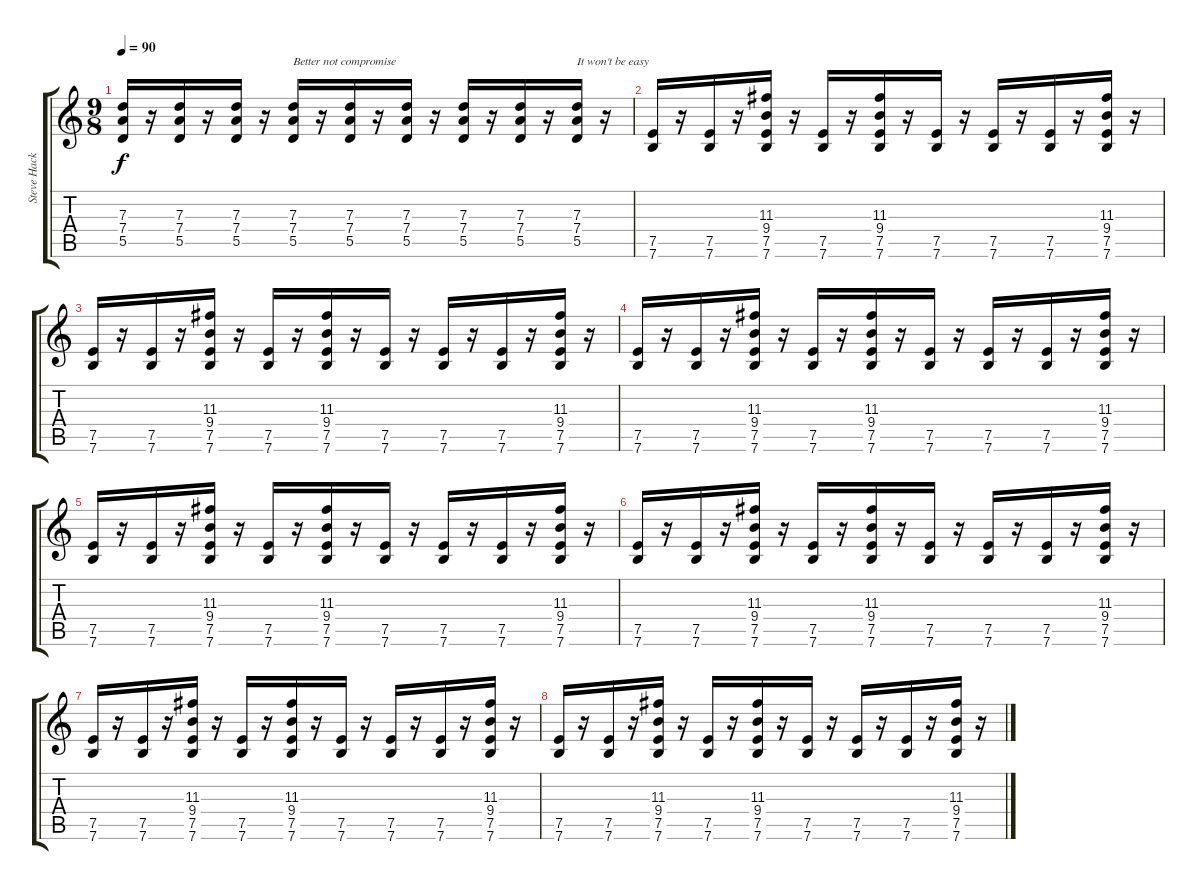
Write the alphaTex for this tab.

\track ("Steve Hackett (electric guitar 2)" "Steve Hack") {instrument overdrivenguitar}
\staff {score tabs}
\tuning (E4 B3 G3 D3 A2 E2) {hide}
\ts (9 8)
\tempo 90
\clef g2
\ks c
(7.3 7.4 5.5).16{dy f} r.16 (7.3 7.4 5.5).16 r.16 (7.3 7.4 5.5).16 r.16 (7.3 7.4 5.5).16{txt "Better not compromise"} r.16 (7.3 7.4 5.5).16 r.16 (7.3 7.4 5.5).16 r.16 (7.3 7.4 5.5).16 r.16 (7.3 7.4 5.5).16 r.16 (7.3 7.4 5.5).16{txt "It won't be easy"} r.16 |
(7.5 7.6).16 r.16 (7.5 7.6).16 r.16 (11.3 9.4 7.5 7.6).16 r.16 (7.5 7.6).16 r.16 (11.3 9.4 7.5 7.6).16 r.16 (7.5 7.6).16 r.16 (7.5 7.6).16 r.16 (7.5 7.6).16 r.16 (11.3 9.4 7.5 7.6).16 r.16 |
(7.5 7.6).16 r.16 (7.5 7.6).16 r.16 (11.3 9.4 7.5 7.6).16 r.16 (7.5 7.6).16 r.16 (11.3 9.4 7.5 7.6).16 r.16 (7.5 7.6).16 r.16 (7.5 7.6).16 r.16 (7.5 7.6).16 r.16 (11.3 9.4 7.5 7.6).16 r.16 |
(7.5 7.6).16 r.16 (7.5 7.6).16 r.16 (11.3 9.4 7.5 7.6).16 r.16 (7.5 7.6).16 r.16 (11.3 9.4 7.5 7.6).16 r.16 (7.5 7.6).16 r.16 (7.5 7.6).16 r.16 (7.5 7.6).16 r.16 (11.3 9.4 7.5 7.6).16 r.16 |
(7.5 7.6).16 r.16 (7.5 7.6).16 r.16 (11.3 9.4 7.5 7.6).16 r.16 (7.5 7.6).16 r.16 (11.3 9.4 7.5 7.6).16 r.16 (7.5 7.6).16 r.16 (7.5 7.6).16 r.16 (7.5 7.6).16 r.16 (11.3 9.4 7.5 7.6).16 r.16 |
(7.5 7.6).16 r.16 (7.5 7.6).16 r.16 (11.3 9.4 7.5 7.6).16 r.16 (7.5 7.6).16 r.16 (11.3 9.4 7.5 7.6).16 r.16 (7.5 7.6).16 r.16 (7.5 7.6).16 r.16 (7.5 7.6).16 r.16 (11.3 9.4 7.5 7.6).16 r.16 |
(7.5 7.6).16 r.16 (7.5 7.6).16 r.16 (11.3 9.4 7.5 7.6).16 r.16 (7.5 7.6).16 r.16 (11.3 9.4 7.5 7.6).16 r.16 (7.5 7.6).16 r.16 (7.5 7.6).16 r.16 (7.5 7.6).16 r.16 (11.3 9.4 7.5 7.6).16 r.16 |
(7.5 7.6).16 r.16 (7.5 7.6).16 r.16 (11.3 9.4 7.5 7.6).16 r.16 (7.5 7.6).16 r.16 (11.3 9.4 7.5 7.6).16 r.16 (7.5 7.6).16 r.16 (7.5 7.6).16 r.16 (7.5 7.6).16 r.16 (11.3 9.4 7.5 7.6).16 r.16
